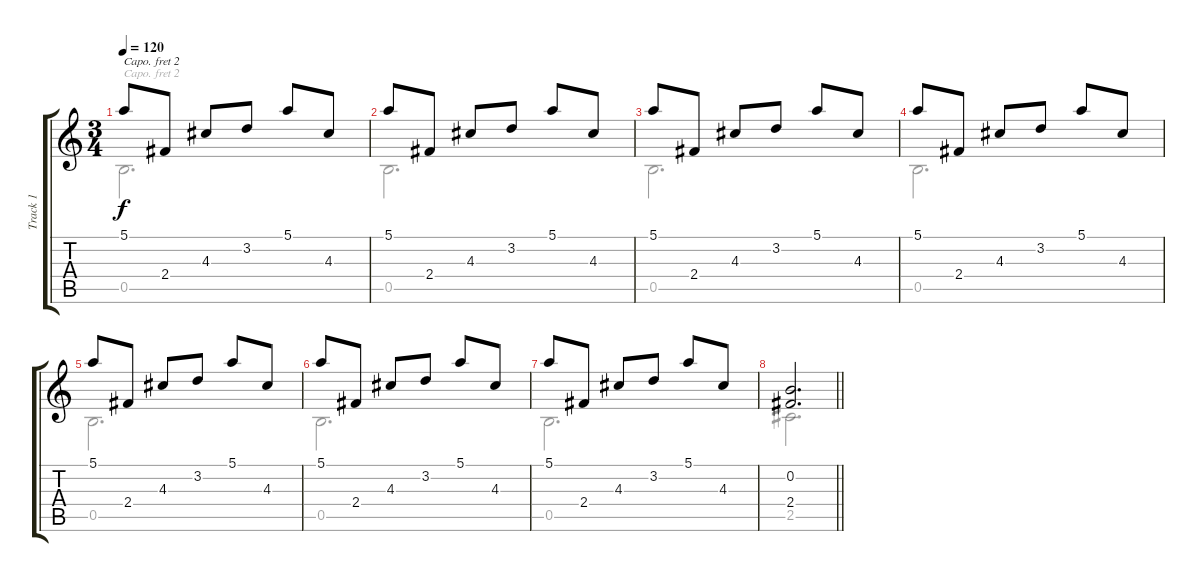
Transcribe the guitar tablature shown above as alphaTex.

\track ("Track 1" "Track 1") {instrument acousticguitarsteel}
\staff {score tabs}
\capo 2
\tuning (D4 A3 G3 D3 A2 D2) {hide}
\voice
\ts (3 4)
\tempo 120
\clef g2
\ks c
5.1.8{dy f} 2.4.8 4.3.8 3.2.8 5.1.8 4.3.8 |
5.1.8 2.4.8 4.3.8 3.2.8 5.1.8 4.3.8 |
5.1.8 2.4.8 4.3.8 3.2.8 5.1.8 4.3.8 |
5.1.8 2.4.8 4.3.8 3.2.8 5.1.8 4.3.8 |
5.1.8 2.4.8 4.3.8 3.2.8 5.1.8 4.3.8 |
5.1.8 2.4.8 4.3.8 3.2.8 5.1.8 4.3.8 |
5.1.8 2.4.8 4.3.8 3.2.8 5.1.8 4.3.8 |
\barLineRight lightlight
(0.2 2.4).2{d}
\voice
\clef g2
\ottava regular
\simile none
\ks c
0.5.2{d dy f} |
0.5.2{d} |
0.5.2{d} |
0.5.2{d} |
0.5.2{d} |
0.5.2{d} |
0.5.2{d} |
\barLineRight lightlight
2.5.2{d}
